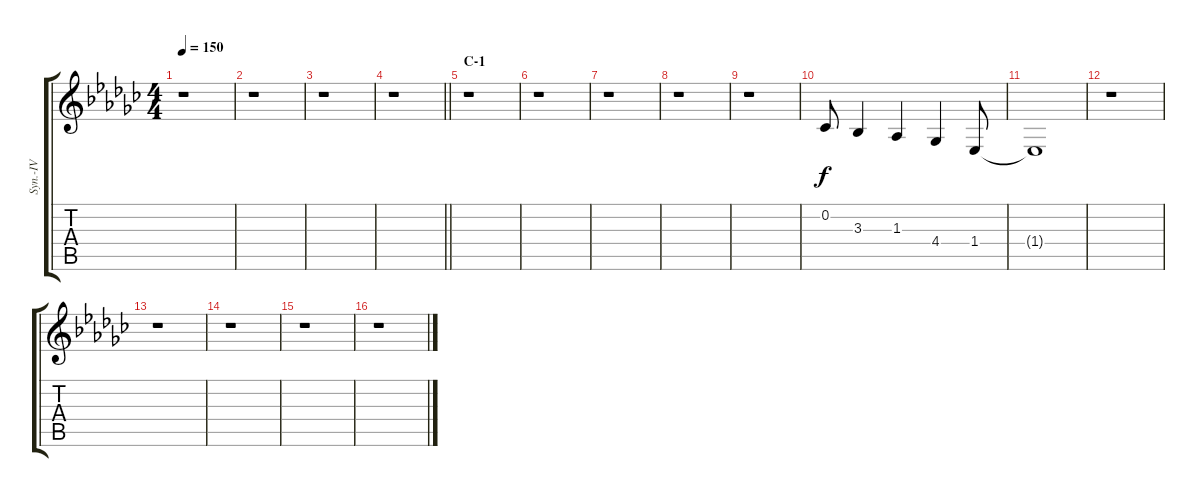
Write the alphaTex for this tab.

\track ("Syn.-IV" "Syn.-IV") {instrument lead1square}
\staff {score tabs}
\tuning (E4 B3 G3 D3 A2 E2) {hide}
\ts (4 4)
\tempo 150
\clef g2
\ks gb
r.1{dy f} |
r.1 |
r.1 |
\barLineRight lightlight
r.1 |
\section ("" "C-1")
r.1 |
r.1 |
r.1 |
r.1 |
r.1 |
0.2.8 3.3.4 1.3.4 4.4.4 1.4.8 |
1.4{t}.1 |
r.1 |
r.1 |
r.1 |
r.1 |
r.1
